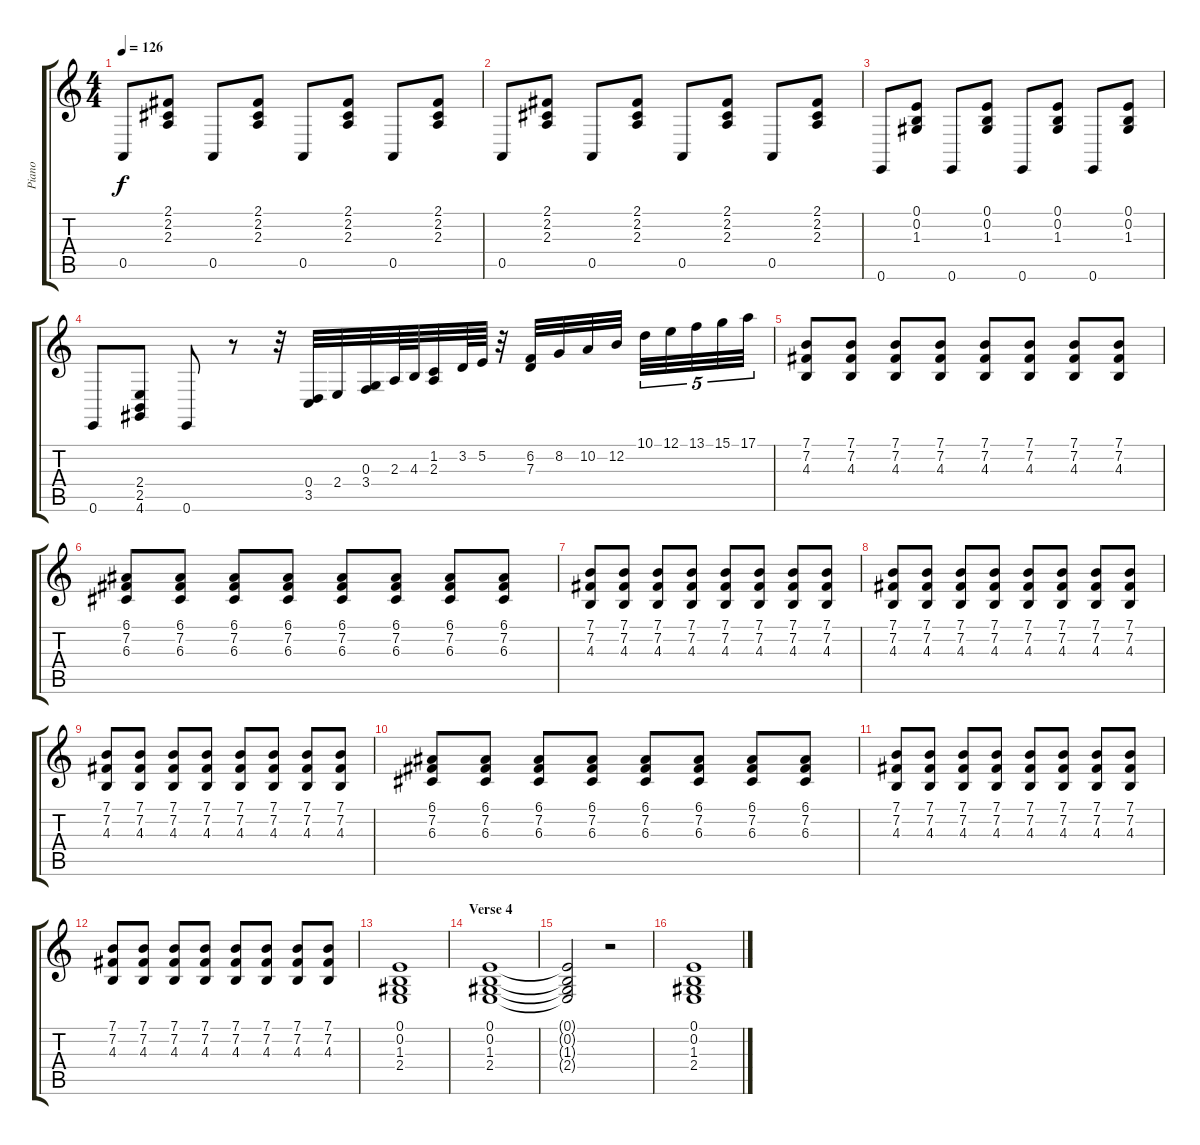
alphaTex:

\track ("Piano" "Piano") {instrument electricgrandpiano}
\staff {score tabs}
\tuning (E4 B3 G3 D3 A2 E2) {hide}
\ts (4 4)
\tempo 126
\clef g2
\ks c
0.5.8{dy f} (2.1 2.2 2.3).8 0.5.8 (2.1 2.2 2.3).8 0.5.8 (2.1 2.2 2.3).8 0.5.8 (2.1 2.2 2.3).8 |
0.5.8 (2.1 2.2 2.3).8 0.5.8 (2.1 2.2 2.3).8 0.5.8 (2.1 2.2 2.3).8 0.5.8 (2.1 2.2 2.3).8 |
0.6.8 (0.1 0.2 1.3).8 0.6.8 (0.1 0.2 1.3).8 0.6.8 (0.1 0.2 1.3).8 0.6.8 (0.1 0.2 1.3).8 |
0.6.8 (2.4 2.5 4.6).8 0.6.8 r.8 r.32 (0.4 3.5).32 2.4.32 (0.3 3.4).32 2.3.64 4.3.64 (1.2 2.3).32 3.2.64 5.2.64 r.32 (6.2 7.3).32 8.2.32 10.2.32 12.2.32 10.1.32{tu (5 4)} 12.1.32{tu (5 4)} 13.1.32{tu (5 4)} 15.1.32{tu (5 4)} 17.1.32{tu (5 4)} |
(7.1 7.2 4.3).8 (7.1 7.2 4.3).8 (7.1 7.2 4.3).8 (7.1 7.2 4.3).8 (7.1 7.2 4.3).8 (7.1 7.2 4.3).8 (7.1 7.2 4.3).8 (7.1 7.2 4.3).8 |
(6.1 7.2 6.3).8 (6.1 7.2 6.3).8 (6.1 7.2 6.3).8 (6.1 7.2 6.3).8 (6.1 7.2 6.3).8 (6.1 7.2 6.3).8 (6.1 7.2 6.3).8 (6.1 7.2 6.3).8 |
(7.1 7.2 4.3).8 (7.1 7.2 4.3).8 (7.1 7.2 4.3).8 (7.1 7.2 4.3).8 (7.1 7.2 4.3).8 (7.1 7.2 4.3).8 (7.1 7.2 4.3).8 (7.1 7.2 4.3).8 |
(7.1 7.2 4.3).8 (7.1 7.2 4.3).8 (7.1 7.2 4.3).8 (7.1 7.2 4.3).8 (7.1 7.2 4.3).8 (7.1 7.2 4.3).8 (7.1 7.2 4.3).8 (7.1 7.2 4.3).8 |
(7.1 7.2 4.3).8 (7.1 7.2 4.3).8 (7.1 7.2 4.3).8 (7.1 7.2 4.3).8 (7.1 7.2 4.3).8 (7.1 7.2 4.3).8 (7.1 7.2 4.3).8 (7.1 7.2 4.3).8 |
(6.1 7.2 6.3).8 (6.1 7.2 6.3).8 (6.1 7.2 6.3).8 (6.1 7.2 6.3).8 (6.1 7.2 6.3).8 (6.1 7.2 6.3).8 (6.1 7.2 6.3).8 (6.1 7.2 6.3).8 |
(7.1 7.2 4.3).8 (7.1 7.2 4.3).8 (7.1 7.2 4.3).8 (7.1 7.2 4.3).8 (7.1 7.2 4.3).8 (7.1 7.2 4.3).8 (7.1 7.2 4.3).8 (7.1 7.2 4.3).8 |
(7.1 7.2 4.3).8 (7.1 7.2 4.3).8 (7.1 7.2 4.3).8 (7.1 7.2 4.3).8 (7.1 7.2 4.3).8 (7.1 7.2 4.3).8 (7.1 7.2 4.3).8 (7.1 7.2 4.3).8 |
(0.1 0.2 1.3 2.4).1 |
\section ("" "Verse 4")
(0.1 0.2 1.3 2.4).1 |
(0.1{t} 0.2{t} 1.3{t} 2.4{t}).2 r.2 |
(0.1 0.2 1.3 2.4).1
